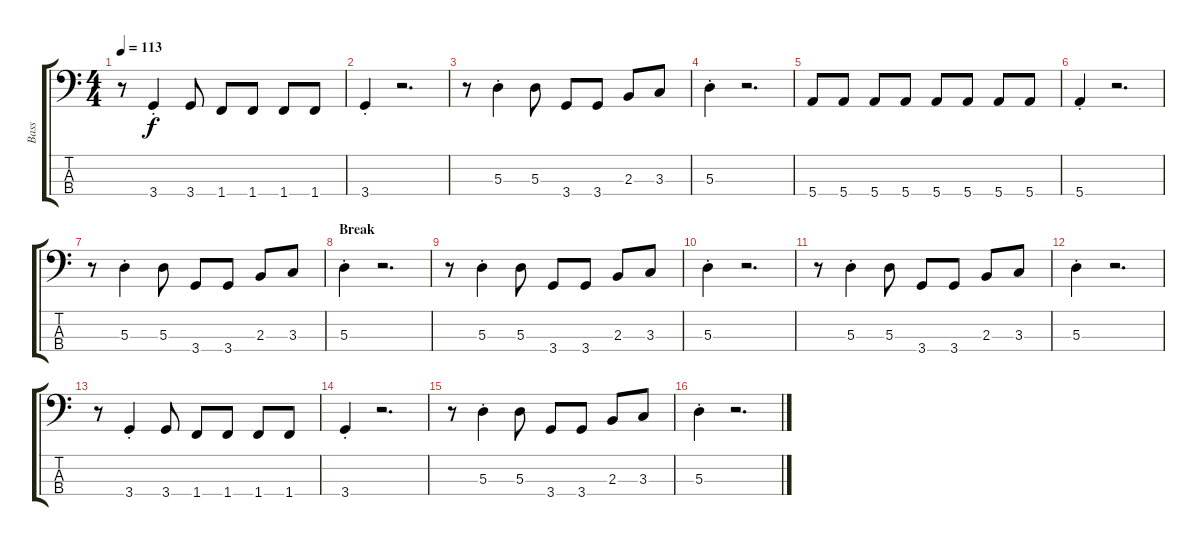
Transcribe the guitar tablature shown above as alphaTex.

\track ("Bass" "Bass") {instrument electricbasspick}
\staff {score tabs}
\tuning (G2 D2 A1 E1) {hide}
\ts (4 4)
\tempo 113
\clef f4
\ks c
r.8{dy f} 3.4{st}.4 3.4.8 1.4.8 1.4.8 1.4.8 1.4.8 |
3.4{st}.4 r.2{d} |
r.8 5.3{st}.4 5.3.8 3.4.8 3.4.8 2.3.8 3.3.8 |
5.3{st}.4 r.2{d} |
5.4.8 5.4.8 5.4.8 5.4.8 5.4.8 5.4.8 5.4.8 5.4.8 |
5.4{st}.4 r.2{d} |
r.8 5.3{st}.4 5.3.8 3.4.8 3.4.8 2.3.8 3.3.8 |
\section ("" "Break")
5.3{st}.4 r.2{d} |
r.8 5.3{st}.4 5.3.8 3.4.8 3.4.8 2.3.8 3.3.8 |
5.3{st}.4 r.2{d} |
r.8 5.3{st}.4 5.3.8 3.4.8 3.4.8 2.3.8 3.3.8 |
5.3{st}.4 r.2{d} |
r.8 3.4{st}.4 3.4.8 1.4.8 1.4.8 1.4.8 1.4.8 |
3.4{st}.4 r.2{d} |
r.8 5.3{st}.4 5.3.8 3.4.8 3.4.8 2.3.8 3.3.8 |
5.3{st}.4 r.2{d}
